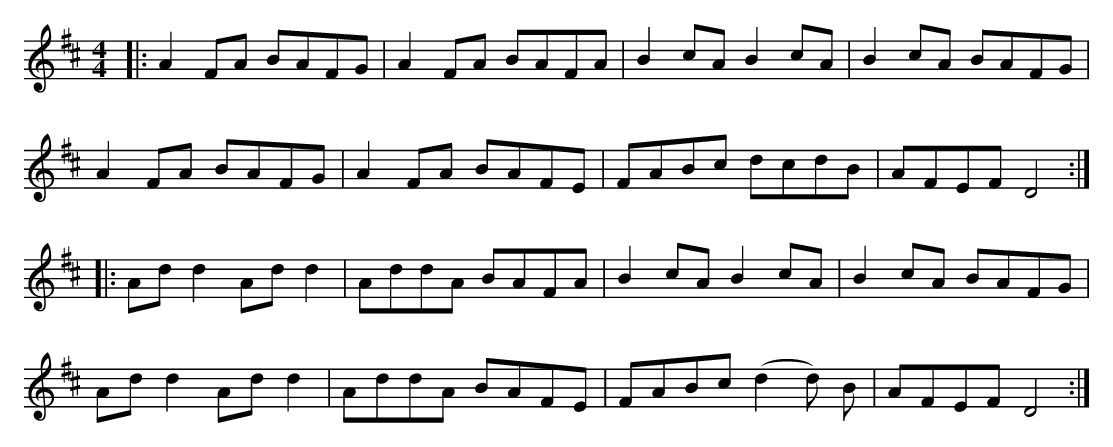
X:1
M:4/4
K:D
|:A2FA BAFG|A2 FA BAFA|B2 cA B2 cA|B2 cA BAFG|
A2FA BAFG|A2 FA BAFE|FABc dcdB|AFEF D4:|
|:Add2 Add2|AddA BAFA|B2 cA B2 cA|B2 cA BAFG|
Add2 Add2|AddA BAFE|FABc (d2d) B|AFEF D4:|
